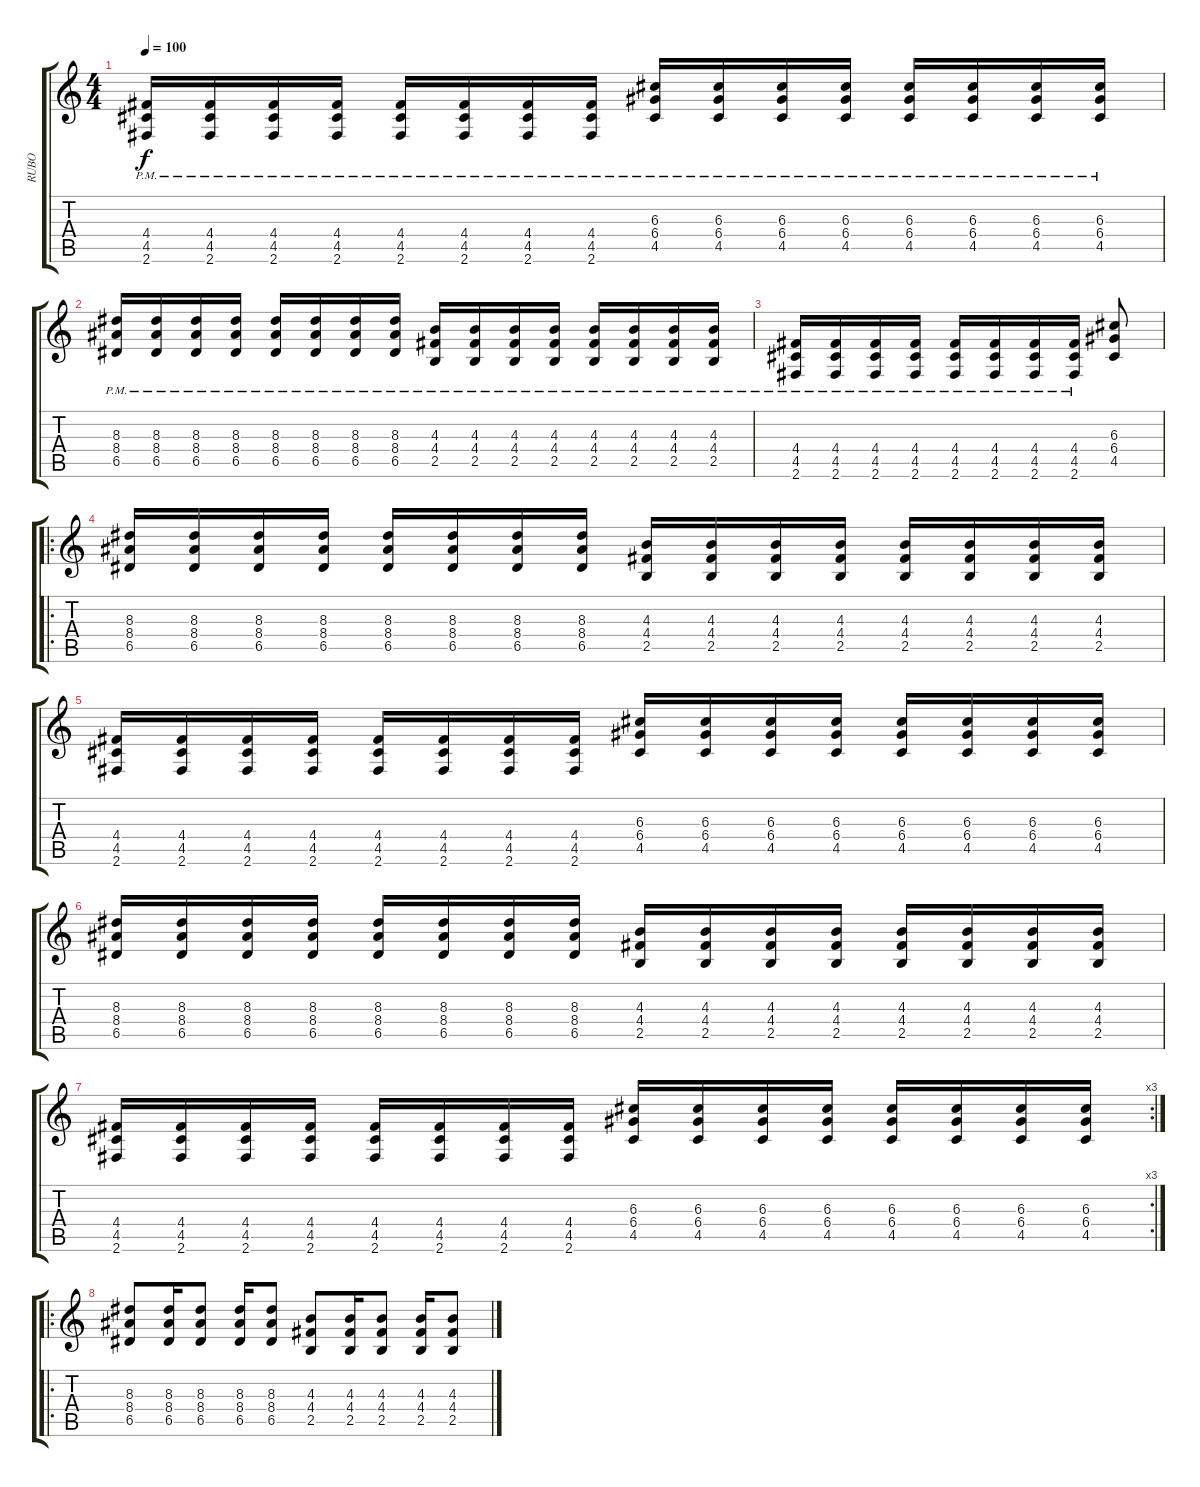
\track ("RUBO" "RUBO") {instrument distortionguitar}
\staff {score tabs}
\tuning (E4 B3 G3 D3 A2 E2) {hide}
\ts (4 4)
\tempo 100
\clef g2
\ks c
(4.4{pm} 4.5{pm} 2.6{pm}).16{dy f} (4.4{pm} 4.5{pm} 2.6{pm}).16 (4.4{pm} 4.5{pm} 2.6{pm}).16 (4.4{pm} 4.5{pm} 2.6{pm}).16 (4.4{pm} 4.5{pm} 2.6{pm}).16 (4.4{pm} 4.5{pm} 2.6{pm}).16 (4.4{pm} 4.5{pm} 2.6{pm}).16 (4.4{pm} 4.5{pm} 2.6{pm}).16 (6.3{pm} 6.4{pm} 4.5{pm}).16 (6.3{pm} 6.4{pm} 4.5{pm}).16 (6.3{pm} 6.4{pm} 4.5{pm}).16 (6.3{pm} 6.4{pm} 4.5{pm}).16 (6.3{pm} 6.4{pm} 4.5{pm}).16 (6.3{pm} 6.4{pm} 4.5{pm}).16 (6.3{pm} 6.4{pm} 4.5{pm}).16 (6.3{pm} 6.4{pm} 4.5{pm}).16 |
(8.3{pm} 8.4{pm} 6.5{pm}).16 (8.3{pm} 8.4{pm} 6.5{pm}).16 (8.3{pm} 8.4{pm} 6.5{pm}).16 (8.3{pm} 8.4{pm} 6.5{pm}).16 (8.3{pm} 8.4{pm} 6.5{pm}).16 (8.3{pm} 8.4{pm} 6.5{pm}).16 (8.3{pm} 8.4{pm} 6.5{pm}).16 (8.3{pm} 8.4{pm} 6.5{pm}).16 (4.3{pm} 4.4{pm} 2.5{pm}).16 (4.3{pm} 4.4{pm} 2.5{pm}).16 (4.3{pm} 4.4{pm} 2.5{pm}).16 (4.3{pm} 4.4{pm} 2.5{pm}).16 (4.3{pm} 4.4{pm} 2.5{pm}).16 (4.3{pm} 4.4{pm} 2.5{pm}).16 (4.3{pm} 4.4{pm} 2.5{pm}).16 (4.3{pm} 4.4{pm} 2.5{pm}).16 |
(4.4{pm} 4.5{pm} 2.6{pm}).16 (4.4{pm} 4.5{pm} 2.6{pm}).16 (4.4{pm} 4.5{pm} 2.6{pm}).16 (4.4{pm} 4.5{pm} 2.6{pm}).16 (4.4{pm} 4.5{pm} 2.6{pm}).16 (4.4{pm} 4.5{pm} 2.6{pm}).16 (4.4{pm} 4.5{pm} 2.6{pm}).16 (4.4{pm} 4.5{pm} 2.6{pm}).16 (6.3 6.4 4.5).8 |
\ro
(8.3 8.4 6.5).16 (8.3 8.4 6.5).16 (8.3 8.4 6.5).16 (8.3 8.4 6.5).16 (8.3 8.4 6.5).16 (8.3 8.4 6.5).16 (8.3 8.4 6.5).16 (8.3 8.4 6.5).16 (4.3 4.4 2.5).16 (4.3 4.4 2.5).16 (4.3 4.4 2.5).16 (4.3 4.4 2.5).16 (4.3 4.4 2.5).16 (4.3 4.4 2.5).16 (4.3 4.4 2.5).16 (4.3 4.4 2.5).16 |
(4.4 4.5 2.6).16 (4.4 4.5 2.6).16 (4.4 4.5 2.6).16 (4.4 4.5 2.6).16 (4.4 4.5 2.6).16 (4.4 4.5 2.6).16 (4.4 4.5 2.6).16 (4.4 4.5 2.6).16 (6.3 6.4 4.5).16 (6.3 6.4 4.5).16 (6.3 6.4 4.5).16 (6.3 6.4 4.5).16 (6.3 6.4 4.5).16 (6.3 6.4 4.5).16 (6.3 6.4 4.5).16 (6.3 6.4 4.5).16 |
(8.3 8.4 6.5).16 (8.3 8.4 6.5).16 (8.3 8.4 6.5).16 (8.3 8.4 6.5).16 (8.3 8.4 6.5).16 (8.3 8.4 6.5).16 (8.3 8.4 6.5).16 (8.3 8.4 6.5).16 (4.3 4.4 2.5).16 (4.3 4.4 2.5).16 (4.3 4.4 2.5).16 (4.3 4.4 2.5).16 (4.3 4.4 2.5).16 (4.3 4.4 2.5).16 (4.3 4.4 2.5).16 (4.3 4.4 2.5).16 |
\rc 3
(4.4 4.5 2.6).16 (4.4 4.5 2.6).16 (4.4 4.5 2.6).16 (4.4 4.5 2.6).16 (4.4 4.5 2.6).16 (4.4 4.5 2.6).16 (4.4 4.5 2.6).16 (4.4 4.5 2.6).16 (6.3 6.4 4.5).16 (6.3 6.4 4.5).16 (6.3 6.4 4.5).16 (6.3 6.4 4.5).16 (6.3 6.4 4.5).16 (6.3 6.4 4.5).16 (6.3 6.4 4.5).16 (6.3 6.4 4.5).16 |
\ro
(8.3 8.4 6.5).8 (8.3 8.4 6.5).16 (8.3 8.4 6.5).8 (8.3 8.4 6.5).16 (8.3 8.4 6.5).8 (4.3 4.4 2.5).8 (4.3 4.4 2.5).16 (4.3 4.4 2.5).8 (4.3 4.4 2.5).16 (4.3 4.4 2.5).8
